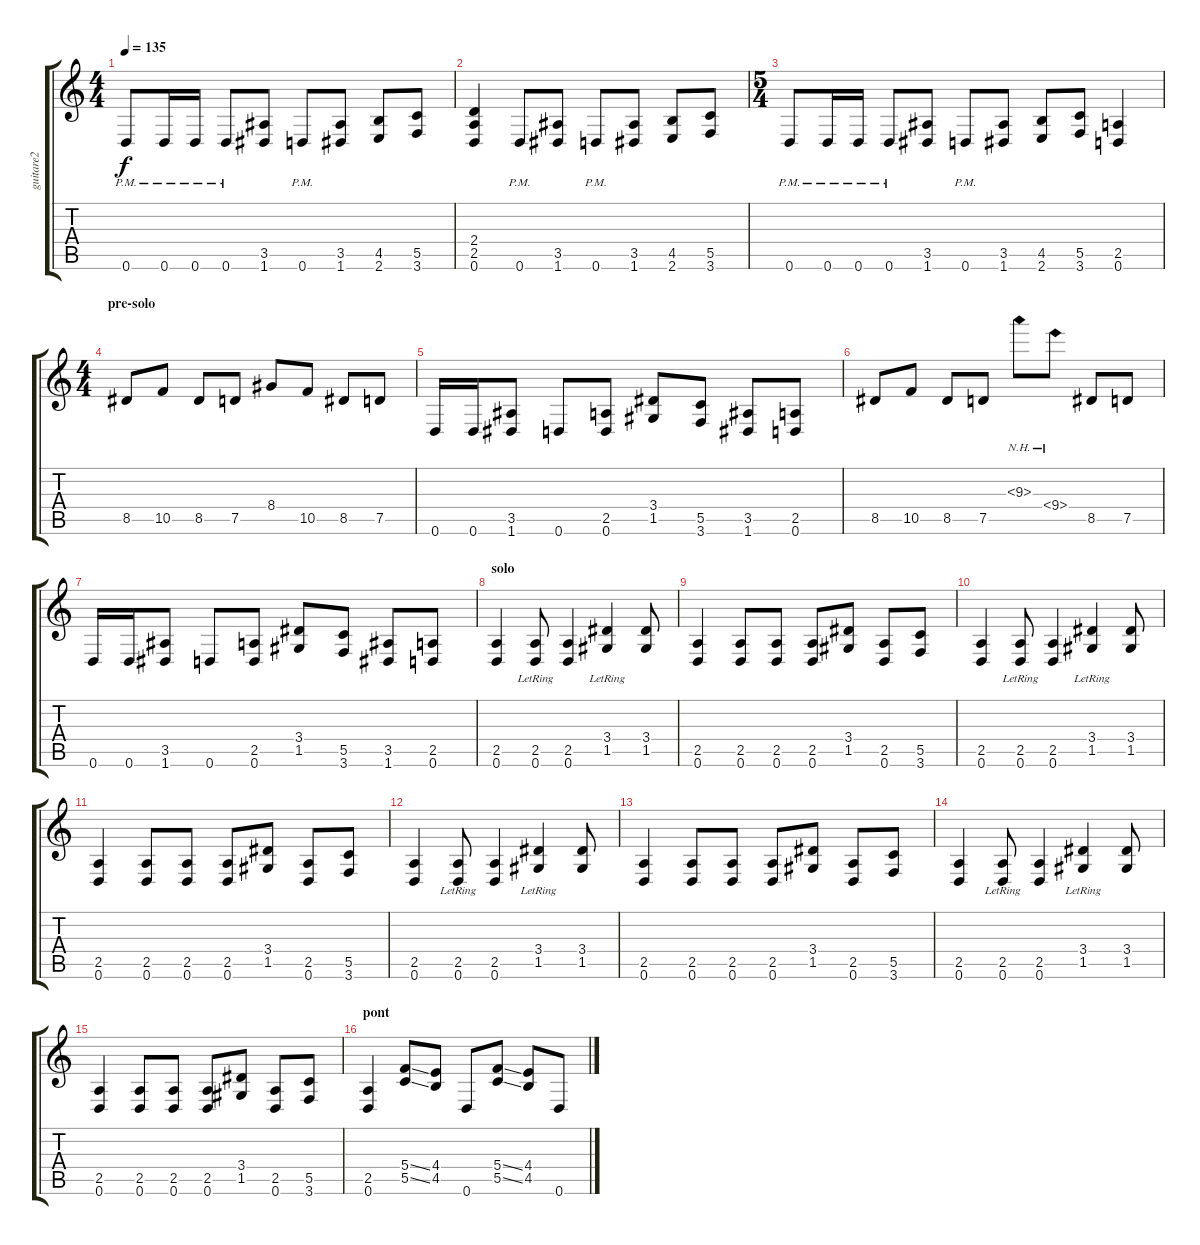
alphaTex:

\track ("guitare2" "guitare2") {instrument distortionguitar}
\staff {score tabs}
\tuning (D4 A3 F3 C3 G2 D2) {hide}
\ts (4 4)
\tempo 135
\clef g2
\ks c
0.6{pm}.8{dy f} 0.6{pm}.16 0.6{pm}.16 0.6{pm}.8 (3.5 1.6).8 0.6{pm}.8 (3.5 1.6).8 (4.5 2.6).8 (5.5 3.6).8 |
(2.4 2.5 0.6).4 0.6{pm}.8 (3.5 1.6).8 0.6{pm}.8 (3.5 1.6).8 (4.5 2.6).8 (5.5 3.6).8 |
\ts (5 4)
0.6{pm}.8 0.6{pm}.16 0.6{pm}.16 0.6{pm}.8 (3.5 1.6).8 0.6{pm}.8 (3.5 1.6).8 (4.5 2.6).8 (5.5 3.6).8 (2.5 0.6).4 |
\ts (4 4)
\section ("" "pre-solo")
8.5.8 10.5.8 8.5.8 7.5.8 8.4.8 10.5.8 8.5.8 7.5.8 |
0.6.16 0.6.16 (3.5 1.6).8 0.6.8 (2.5 0.6).8 (3.4 1.5).8 (5.5 3.6).8 (3.5 1.6).8 (2.5 0.6).8 |
8.5.8 10.5.8 8.5.8 7.5.8 9.3{nh}.8 9.4{nh}.8 8.5.8 7.5.8 |
0.6.16 0.6.16 (3.5 1.6).8 0.6.8 (2.5 0.6).8 (3.4 1.5).8 (5.5 3.6).8 (3.5 1.6).8 (2.5 0.6).8 |
\section ("" "solo")
(2.5 0.6).4 (2.5{lr} 0.6{lr}).8 (2.5 0.6).4 (3.4{lr} 1.5{lr}).4 (3.4 1.5).8 |
(2.5 0.6).4 (2.5 0.6).8 (2.5 0.6).8 (2.5 0.6).8 (3.4 1.5).8 (2.5 0.6).8 (5.5 3.6).8 |
(2.5 0.6).4 (2.5{lr} 0.6{lr}).8 (2.5 0.6).4 (3.4{lr} 1.5{lr}).4 (3.4 1.5).8 |
(2.5 0.6).4 (2.5 0.6).8 (2.5 0.6).8 (2.5 0.6).8 (3.4 1.5).8 (2.5 0.6).8 (5.5 3.6).8 |
(2.5 0.6).4 (2.5{lr} 0.6{lr}).8 (2.5 0.6).4 (3.4{lr} 1.5{lr}).4 (3.4 1.5).8 |
(2.5 0.6).4 (2.5 0.6).8 (2.5 0.6).8 (2.5 0.6).8 (3.4 1.5).8 (2.5 0.6).8 (5.5 3.6).8 |
(2.5 0.6).4 (2.5{lr} 0.6{lr}).8 (2.5 0.6).4 (3.4{lr} 1.5{lr}).4 (3.4 1.5).8 |
(2.5 0.6).4 (2.5 0.6).8 (2.5 0.6).8 (2.5 0.6).8 (3.4 1.5).8 (2.5 0.6).8 (5.5 3.6).8 |
\section ("" "pont")
(2.5 0.6).4 (5.4{ss} 5.5{ss}).8 (4.4 4.5).8 0.6.8 (5.4{ss} 5.5{ss}).8 (4.4 4.5).8 0.6.8
